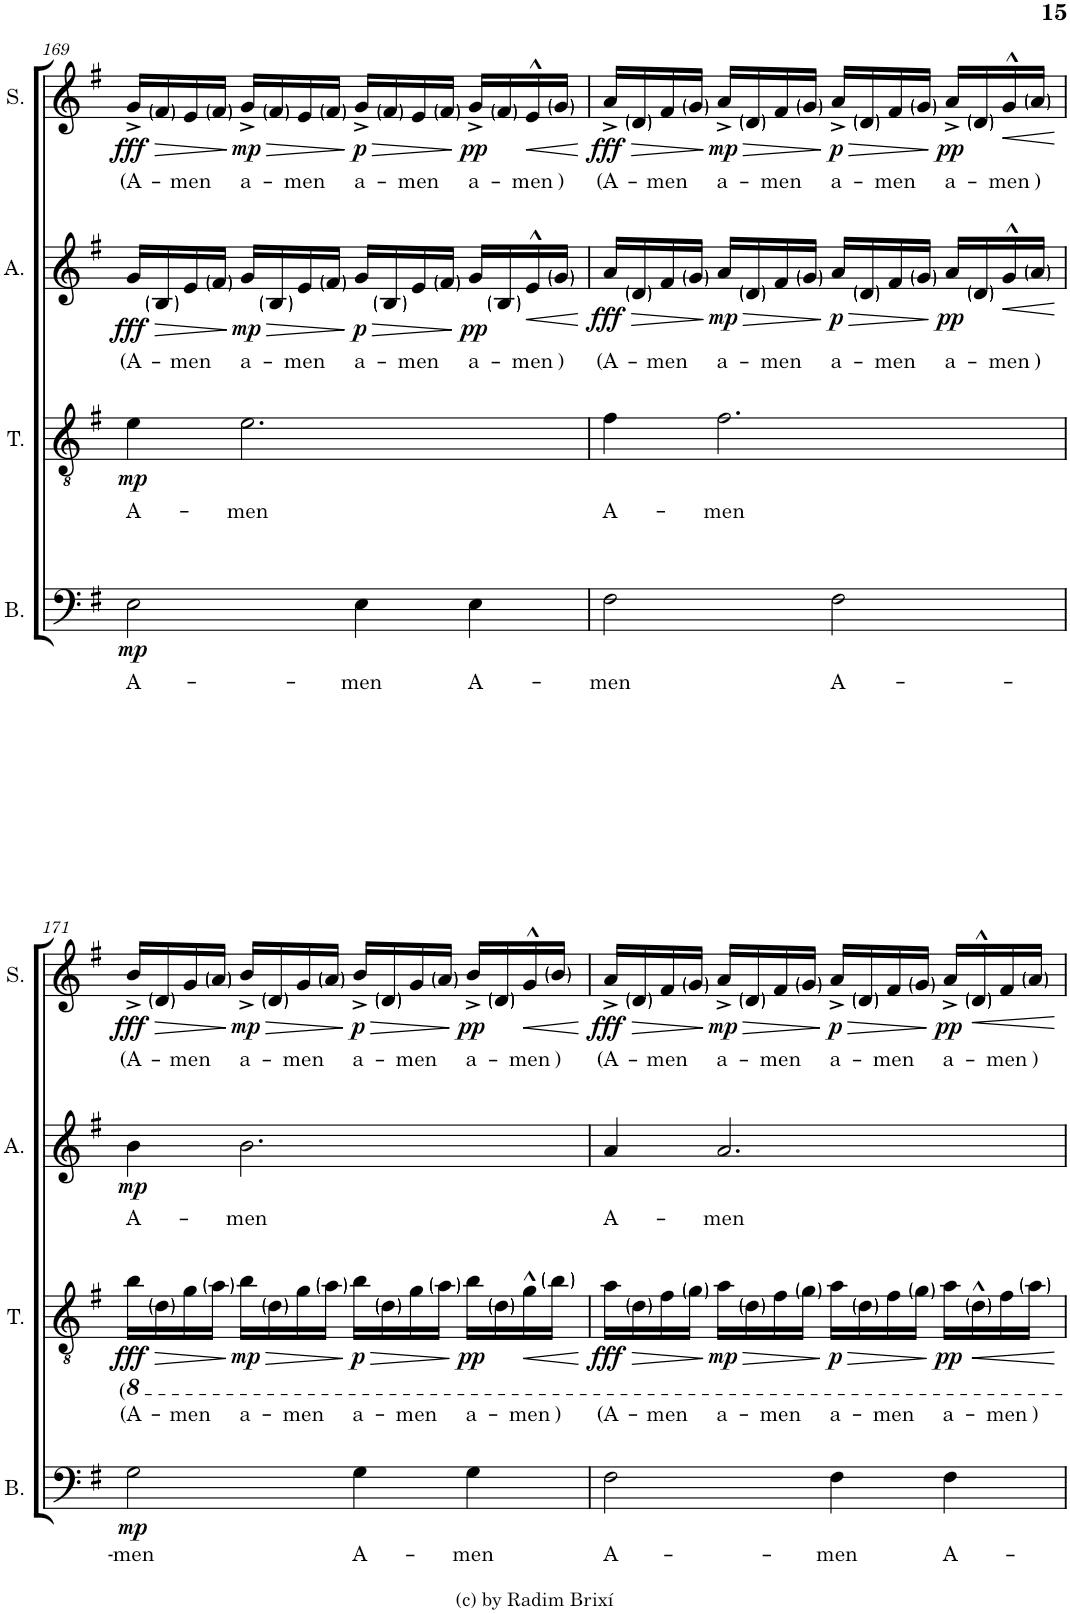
**kern	**text	**dynam	**kern	**text	**text	**dynam	**kern	**text	**dynam	**kern	**text	**dynam
*part4	*part4	*part4	*part3	*part3	*part3	*part3	*part2	*part2	*part2	*part1	*part1	*part1
*staff4	*staff4	*staff4	*staff3	*staff3	*staff3	*staff3	*staff2	*staff2	*staff2	*staff1	*staff1	*staff1
*I"Bass	*	*	*I"Tenor	*	*	*	*I"Alto	*	*	*I"Soprano	*	*
*I'B.	*	*	*I'T.	*	*	*	*I'A.	*	*	*I'S.	*	*
!!LO:PB:g=z
*clefF4	*	*	*clefGv2	*	*	*	*clefG2	*	*	*clefG2	*	*
*k[f#]	*	*	*k[f#]	*	*	*	*k[f#]	*	*	*k[f#]	*	*
*M4/4	*	*	*M4/4	*	*	*	*M4/4	*	*	*M4/4	*	*
*met(c)	*	*	*met(c)	*	*	*	*met(c)	*	*	*met(c)	*	*
=169	=169	=169	=169	=169	=169	=169	=169	=169	=169	=169	=169	=169
!	!LO:LY:b	!LO:DY:b	!	!LO:LY:b	!	!LO:DY:b	!	!LO:LY:b	!LO:HP:b	!	!LO:LY:b	!LO:HP:b
!	!	!	!	!	!	!	!	!	!LO:DY:n=1:b	!	!	!LO:DY:n=1:b
2E\	A-	mp	4e\	A-	.	mp	16g/LL	(A-	> fff	16g^/LL	(A-	> fff
.	.	.	.	.	.	.	16B/	.	.	16f#/	.	.
!	!	!	!	!	!	!	!	!LO:LY:b	!	!	!LO:LY:b	!
.	.	.	.	.	.	.	16e/	-men	.	16e/	-men	.
.	.	.	.	.	.	.	16f#/JJ	.	.	16f#/JJ	.	.
!	!	!	!	!LO:LY:b	!	!	!	!LO:LY:b	!LO:HP:n=1:b	!	!LO:LY:b	!LO:HP:n=1:b
!	!	!	!	!	!	!	!	!	!LO:DY:n=2:b	!	!	!LO:DY:n=2:b
.	.	.	2.e\	-men	.	.	16g/LL	a-	] > mp	16g^/LL	a-	] > mp
.	.	.	.	.	.	.	16B/	.	.	16f#/	.	.
!	!	!	!	!	!	!	!	!LO:LY:b	!	!	!LO:LY:b	!
.	.	.	.	.	.	.	16e/	-men	.	16e/	-men	.
.	.	.	.	.	.	.	16f#/JJ	.	.	16f#/JJ	.	.
!	!LO:LY:b	!	!	!	!	!	!	!LO:LY:b	!LO:HP:n=1:b	!	!LO:LY:b	!LO:HP:n=1:b
!	!	!	!	!	!	!	!	!	!LO:DY:n=3:b	!	!	!LO:DY:n=3:b
4E\	-men	.	.	.	.	.	16g/LL	a-	] > p	16g^/LL	a-	] > p
.	.	.	.	.	.	.	16B/	.	.	16f#/	.	.
!	!	!	!	!	!	!	!	!LO:LY:b	!	!	!LO:LY:b	!
.	.	.	.	.	.	.	16e/	-men	.	16e/	-men	.
.	.	.	.	.	.	.	16f#/JJ	.	.	16f#/JJ	.	.
!	!LO:LY:b	!	!	!	!	!	!	!LO:LY:b	!LO:DY:n=4:b	!	!LO:LY:b	!LO:DY:n=4:b
4E\	A-	.	.	.	.	.	16g/LL	a-	] pp	16g^/LL	a-	] pp
.	.	.	.	.	.	.	16B/	.	.	16f#/	.	.
!	!	!	!	!	!	!	!	!LO:LY:b	!LO:HP:b	!	!LO:LY:b	!LO:HP:b
.	.	.	.	.	.	.	16e^^/	-men	<	16e^^/	-men	<
!	!	!	!	!	!	!	!	!LO:LY:b	!	!	!LO:LY:b	!
.	.	.	.	.	.	.	16g/JJ	)	.	16g/JJ	)	.
.	.	.	.	.	.	.	.	.	[	.	.	[
=170	=170	=170	=170	=170	=170	=170	=170	=170	=170	=170	=170	=170
!	!LO:LY:b	!	!	!LO:LY:b	!	!	!	!LO:LY:b	!LO:HP:b	!	!LO:LY:b	!LO:HP:b
!	!	!	!	!	!	!	!	!	!LO:DY:n=1:b	!	!	!LO:DY:n=1:b
2F#\	-men	.	4f#\	A-	.	.	16a/LL	(A-	> fff	16a^/LL	(A-	> fff
.	.	.	.	.	.	.	16d/	.	.	16d/	.	.
!	!	!	!	!	!	!	!	!LO:LY:b	!	!	!LO:LY:b	!
.	.	.	.	.	.	.	16f#/	-men	.	16f#/	-men	.
.	.	.	.	.	.	.	16g/JJ	.	.	16g/JJ	.	.
!	!	!	!	!LO:LY:b	!	!	!	!LO:LY:b	!LO:HP:n=1:b	!	!LO:LY:b	!LO:HP:n=1:b
!	!	!	!	!	!	!	!	!	!LO:DY:n=2:b	!	!	!LO:DY:n=2:b
.	.	.	2.f#\	-men	.	.	16a/LL	a-	] > mp	16a^/LL	a-	] > mp
.	.	.	.	.	.	.	16d/	.	.	16d/	.	.
!	!	!	!	!	!	!	!	!LO:LY:b	!	!	!LO:LY:b	!
.	.	.	.	.	.	.	16f#/	-men	.	16f#/	-men	.
.	.	.	.	.	.	.	16g/JJ	.	.	16g/JJ	.	.
!	!LO:LY:b	!	!	!	!	!	!	!LO:LY:b	!LO:HP:n=1:b	!	!LO:LY:b	!LO:HP:n=1:b
!	!	!	!	!	!	!	!	!	!LO:DY:n=3:b	!	!	!LO:DY:n=3:b
2F#\	A-	.	.	.	.	.	16a/LL	a-	] > p	16a^/LL	a-	] > p
.	.	.	.	.	.	.	16d/	.	.	16d/	.	.
!	!	!	!	!	!	!	!	!LO:LY:b	!	!	!LO:LY:b	!
.	.	.	.	.	.	.	16f#/	-men	.	16f#/	-men	.
.	.	.	.	.	.	.	16g/JJ	.	.	16g/JJ	.	.
!	!	!	!	!	!	!	!	!LO:LY:b	!LO:DY:n=4:b	!	!LO:LY:b	!LO:DY:n=4:b
.	.	.	.	.	.	.	16a/LL	a-	] pp	16a^/LL	a-	] pp
.	.	.	.	.	.	.	16d/	.	.	16d/	.	.
!	!	!	!	!	!	!	!	!LO:LY:b	!LO:HP:b	!	!LO:LY:b	!LO:HP:b
.	.	.	.	.	.	.	16g^^/	-men	<	16g^^/	-men	<
!	!	!	!	!	!	!	!	!LO:LY:b	!	!	!LO:LY:b	!
.	.	.	.	.	.	.	16a/JJ	)	.	16a/JJ	)	.
.	.	.	.	.	.	.	.	.	[	.	.	[
!!LO:LB:g=z
=171	=171	=171	=171	=171	=171	=171	=171	=171	=171	=171	=171	=171
!	!LO:LY:b	!LO:DY:b	!	!LO:LY:b	!LO:LY:b	!LO:HP:b	!	!LO:LY:b	!	!	!LO:LY:b	!LO:HP:b
!	!	!	!	!	!	!LO:DY:n=1:b	!	!	!LO:DY:b	!	!	!LO:DY:n=1:b
2G\	-men	mp	16B\LL	(A-	(	> fff	4b\	A-	mp	16b^/LL	(A-	> fff
.	.	.	16D\	.	.	.	.	.	.	16d/	.	.
!	!	!	!	!LO:LY:b	!	!	!	!	!	!	!LO:LY:b	!
.	.	.	16G\	-men	.	.	.	.	.	16g/	-men	.
.	.	.	16A\JJ	.	.	.	.	.	.	16a/JJ	.	.
!	!	!	!	!LO:LY:b	!	!LO:HP:n=1:b	!	!LO:LY:b	!	!	!LO:LY:b	!LO:HP:n=1:b
!	!	!	!	!	!	!LO:DY:n=2:b	!	!	!	!	!	!LO:DY:n=2:b
.	.	.	16B\LL	a-	.	] > mp	2.b\	-men	.	16b^/LL	a-	] > mp
.	.	.	16D\	.	.	.	.	.	.	16d/	.	.
!	!	!	!	!LO:LY:b	!	!	!	!	!	!	!LO:LY:b	!
.	.	.	16G\	-men	.	.	.	.	.	16g/	-men	.
.	.	.	16A\JJ	.	.	.	.	.	.	16a/JJ	.	.
!	!LO:LY:b	!	!	!LO:LY:b	!	!LO:HP:n=1:b	!	!	!	!	!LO:LY:b	!LO:HP:n=1:b
!	!	!	!	!	!	!LO:DY:n=3:b	!	!	!	!	!	!LO:DY:n=3:b
4G\	A-	.	16B\LL	a-	.	] > p	.	.	.	16b^/LL	a-	] > p
.	.	.	16D\	.	.	.	.	.	.	16d/	.	.
!	!	!	!	!LO:LY:b	!	!	!	!	!	!	!LO:LY:b	!
.	.	.	16G\	-men	.	.	.	.	.	16g/	-men	.
.	.	.	16A\JJ	.	.	.	.	.	.	16a/JJ	.	.
!	!LO:LY:b	!	!	!LO:LY:b	!	!LO:DY:n=4:b	!	!	!	!	!LO:LY:b	!LO:DY:n=4:b
4G\	-men	.	16B\LL	a-	.	] pp	.	.	.	16b^/LL	a-	] pp
.	.	.	16D\	.	.	.	.	.	.	16d/	.	.
!	!	!	!	!LO:LY:b	!	!LO:HP:b	!	!	!	!	!LO:LY:b	!LO:HP:b
.	.	.	16G^^\	-men	.	<	.	.	.	16g^^/	-men	<
!	!	!	!	!LO:LY:b	!	!	!	!	!	!	!LO:LY:b	!
.	.	.	16B\JJ	)	.	.	.	.	.	16b/JJ	)	.
.	.	.	.	.	.	[	.	.	.	.	.	[
=172	=172	=172	=172	=172	=172	=172	=172	=172	=172	=172	=172	=172
!	!LO:LY:b	!	!	!LO:LY:b	!	!LO:HP:b	!	!LO:LY:b	!	!	!LO:LY:b	!LO:HP:b
!	!	!	!	!	!	!LO:DY:n=1:b	!	!	!	!	!	!LO:DY:n=1:b
2F#\	A-	.	16A\LL	(A-	.	> fff	4a/	A-	.	16a^/LL	(A-	> fff
.	.	.	16D\	.	.	.	.	.	.	16d/	.	.
!	!	!	!	!LO:LY:b	!	!	!	!	!	!	!LO:LY:b	!
.	.	.	16F#\	-men	.	.	.	.	.	16f#/	-men	.
.	.	.	16G\JJ	.	.	.	.	.	.	16g/JJ	.	.
!	!	!	!	!LO:LY:b	!	!LO:HP:n=1:b	!	!LO:LY:b	!	!	!LO:LY:b	!LO:HP:n=1:b
!	!	!	!	!	!	!LO:DY:n=2:b	!	!	!	!	!	!LO:DY:n=2:b
.	.	.	16A\LL	a-	.	] > mp	2.a/	-men	.	16a^/LL	a-	] > mp
.	.	.	16D\	.	.	.	.	.	.	16d/	.	.
!	!	!	!	!LO:LY:b	!	!	!	!	!	!	!LO:LY:b	!
.	.	.	16F#\	-men	.	.	.	.	.	16f#/	-men	.
.	.	.	16G\JJ	.	.	.	.	.	.	16g/JJ	.	.
!	!LO:LY:b	!	!	!LO:LY:b	!	!LO:HP:n=1:b	!	!	!	!	!LO:LY:b	!LO:HP:n=1:b
!	!	!	!	!	!	!LO:DY:n=3:b	!	!	!	!	!	!LO:DY:n=3:b
4F#\	-men	.	16A\LL	a-	.	] > p	.	.	.	16a^/LL	a-	] > p
.	.	.	16D\	.	.	.	.	.	.	16d/	.	.
!	!	!	!	!LO:LY:b	!	!	!	!	!	!	!LO:LY:b	!
.	.	.	16F#\	-men	.	.	.	.	.	16f#/	-men	.
.	.	.	16G\JJ	.	.	.	.	.	.	16g/JJ	.	.
!	!LO:LY:b	!	!	!LO:LY:b	!	!LO:DY:n=4:b	!	!	!	!	!LO:LY:b	!LO:DY:n=4:b
4F#\	A-	.	16A\LL	a-	.	] pp	.	.	.	16a^/LL	a-	] pp
!	!	!	!	!	!	!LO:HP:b	!	!	!	!	!	!LO:HP:b
.	.	.	16D^^\	.	.	<	.	.	.	16d^^/	.	<
!	!	!	!	!LO:LY:b	!	!	!	!	!	!	!LO:LY:b	!
.	.	.	16F#\	-men	.	.	.	.	.	16f#/	-men	.
!	!	!	!	!LO:LY:b	!	!	!	!	!	!	!LO:LY:b	!
.	.	.	16A\JJ	)	.	.	.	.	.	16a/JJ	)	.
.	.	.	.	.	.	[	.	.	.	.	.	[
=	=	=	=	=	=	=	=	=	=	=	=	=
*-	*-	*-	*-	*-	*-	*-	*-	*-	*-	*-	*-	*-
